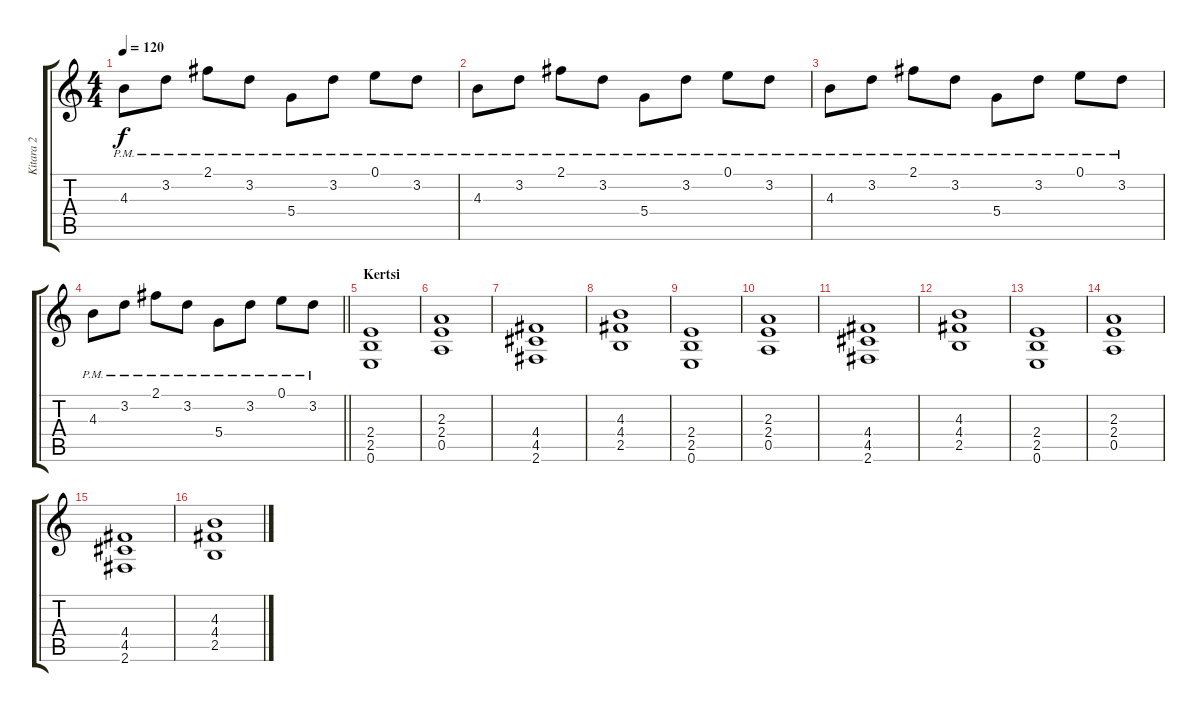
\track ("Kitara 2" "Kitara 2") {instrument electricguitarmuted}
\staff {score tabs}
\tuning (E4 B3 G3 D3 A2 E2) {hide}
\ts (4 4)
\tempo 120
\clef g2
\ks c
4.3{pm}.8{dy f} 3.2{pm}.8 2.1{pm}.8 3.2{pm}.8 5.4{pm}.8 3.2{pm}.8 0.1{pm}.8 3.2{pm}.8 |
4.3{pm}.8 3.2{pm}.8 2.1{pm}.8 3.2{pm}.8 5.4{pm}.8 3.2{pm}.8 0.1{pm}.8 3.2{pm}.8 |
4.3{pm}.8 3.2{pm}.8 2.1{pm}.8 3.2{pm}.8 5.4{pm}.8 3.2{pm}.8 0.1{pm}.8 3.2{pm}.8 |
\barLineRight lightlight
4.3{pm}.8 3.2{pm}.8 2.1{pm}.8 3.2{pm}.8 5.4{pm}.8 3.2{pm}.8 0.1{pm}.8 3.2{pm}.8 |
\section ("" "Kertsi")
(2.4 2.5 0.6).1{instrument distortionguitar} |
(2.3 2.4 0.5).1 |
(4.4 4.5 2.6).1 |
(4.3 4.4 2.5).1 |
(2.4 2.5 0.6).1{instrument distortionguitar} |
(2.3 2.4 0.5).1 |
(4.4 4.5 2.6).1 |
(4.3 4.4 2.5).1 |
(2.4 2.5 0.6).1{instrument distortionguitar} |
(2.3 2.4 0.5).1 |
(4.4 4.5 2.6).1 |
(4.3 4.4 2.5).1
